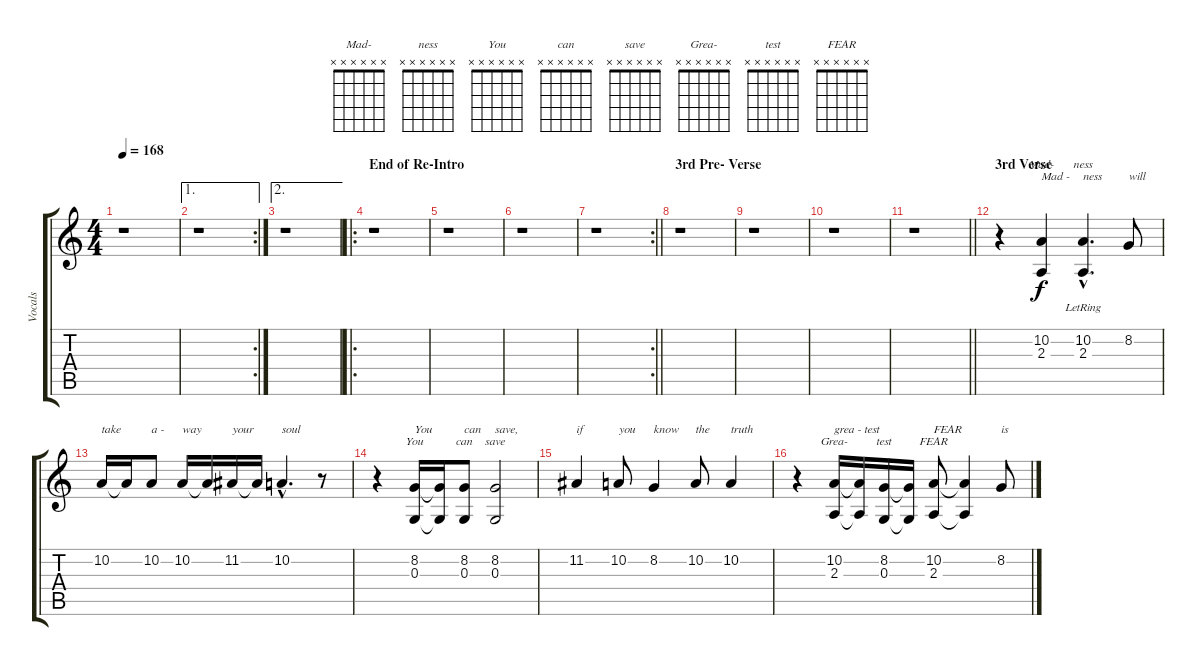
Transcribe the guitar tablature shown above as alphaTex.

\track ("Vocals" "Vocals") {instrument viola}
\staff {score tabs}
\tuning (E4 B3 G3 D3 A2 D2) {hide}
\chord ("Mad-" x x x x x x) {firstfret 0}
\chord ("ness" x x x x x x) {firstfret 0}
\chord ("You" x x x x x x) {firstfret 0}
\chord ("can" x x x x x x) {firstfret 0}
\chord ("save" x x x x x x) {firstfret 0}
\chord ("Grea-" x x x x x x) {firstfret 0}
\chord ("test" x x x x x x) {firstfret 0}
\chord ("FEAR" x x x x x x) {firstfret 0}
\ts (4 4)
\tempo 168
\clef g2
\ks c
r.1{dy f} |
\ae 1
\rc 2
r.1 |
\ae 2
r.1 |
\ro
\section ("" "End of Re-Intro")
r.1 |
r.1 |
r.1 |
\rc 2
\barLineRight lightlight
r.1 |
\section ("" "3rd Pre- Verse")
r.1 |
r.1 |
r.1 |
\barLineRight lightlight
r.1 |
\section ("" "3rd Verse")
r.4 (10.2 2.3).4{ch "Mad-" txt "Mad -"} (10.2{hac} 2.3{hac lr}).4{d ch "ness" txt "ness"} 8.2.8{txt "will"} |
10.2.16{txt "take"} 10.2{t}.16 10.2.8{txt "a -"} 10.2.16{txt "way"} 10.2{t}.16 11.2.16{txt "your"} 11.2{t}.16 10.2{hac}.4{d txt "soul"} r.8 |
r.4 (8.2 0.3).16{ch "You" txt "You"} (8.2{t} 0.3{t}).16 (8.2 0.3).8{ch "can" txt "can"} (8.2 0.3).2{ch "save" txt "save,"} |
11.2.4{txt "if"} 10.2.8{txt "you"} 8.2.4{txt "know"} 10.2.8{txt "the"} 10.2.4{txt "truth"} |
r.4 (10.2 2.3).16{ch "Grea-" txt "grea - test"} (10.2{t} 2.3{t}).16 (8.2 0.3).16{ch "test"} (8.2{t} 0.3{t}).16 (10.2 2.3).8{ch "FEAR" txt "FEAR"} (10.2{t} 2.3{t}).4 8.2.8{txt "is"}
